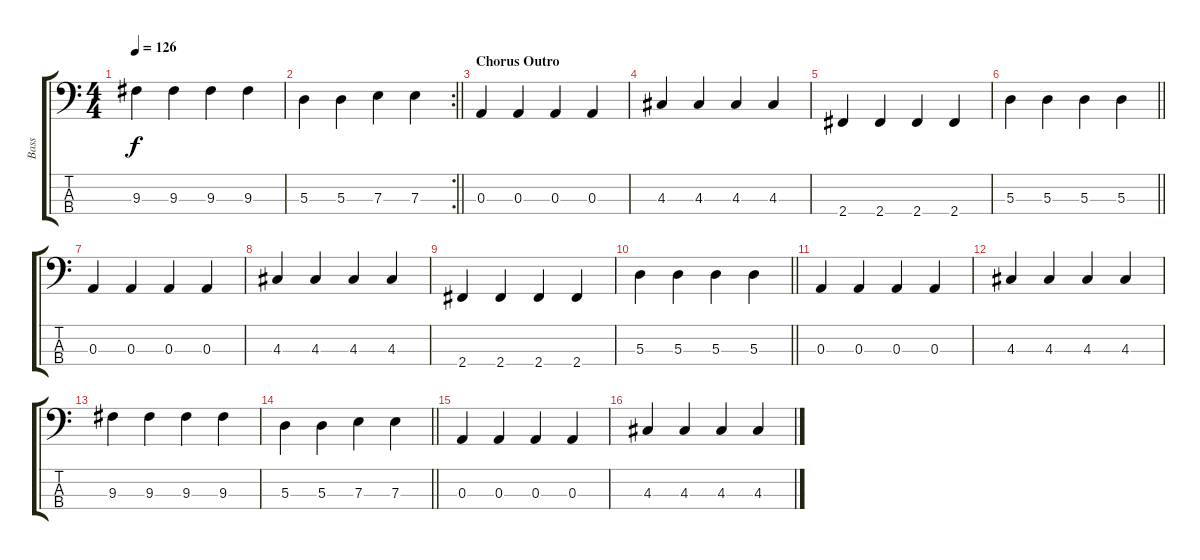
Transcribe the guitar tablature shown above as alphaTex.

\track ("Bass" "Bass") {instrument electricbassfinger}
\staff {score tabs}
\tuning (G2 D2 A1 E1) {hide}
\ts (4 4)
\tempo 126
\clef f4
\ks c
9.3.4{dy f} 9.3.4 9.3.4 9.3.4 |
\rc 2
\barLineRight lightlight
5.3.4 5.3.4 7.3.4 7.3.4 |
\section ("" "Chorus Outro")
0.3.4 0.3.4 0.3.4 0.3.4 |
4.3.4 4.3.4 4.3.4 4.3.4 |
2.4.4 2.4.4 2.4.4 2.4.4 |
\barLineRight lightlight
5.3.4 5.3.4 5.3.4 5.3.4 |
0.3.4 0.3.4 0.3.4 0.3.4 |
4.3.4 4.3.4 4.3.4 4.3.4 |
2.4.4 2.4.4 2.4.4 2.4.4 |
\barLineRight lightlight
5.3.4 5.3.4 5.3.4 5.3.4 |
0.3.4 0.3.4 0.3.4 0.3.4 |
4.3.4 4.3.4 4.3.4 4.3.4 |
9.3.4 9.3.4 9.3.4 9.3.4 |
\barLineRight lightlight
5.3.4 5.3.4 7.3.4 7.3.4 |
0.3.4 0.3.4 0.3.4 0.3.4 |
4.3.4 4.3.4 4.3.4 4.3.4
